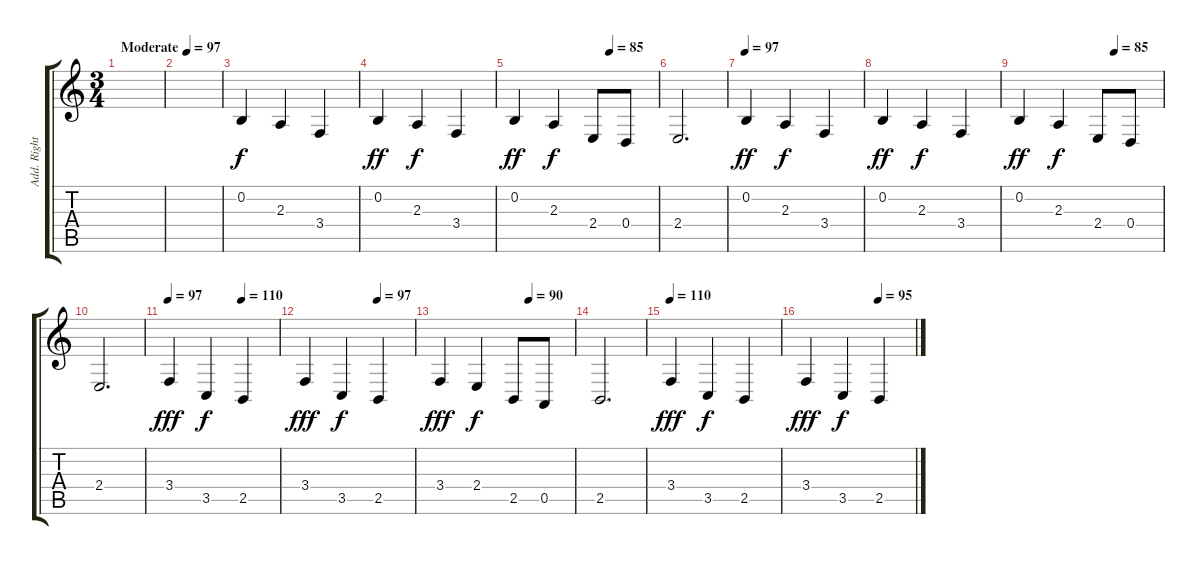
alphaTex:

\track ("Add. Right Hand" "Add. Right") {instrument synthstrings2}
\staff {score tabs}
\tuning (E4 B3 G3 D3 A2 E2) {hide}
\ts (3 4)
\tempo (97 "Moderate")
\clef g2
\ks c
|
|
\ks aminor
0.2.4 2.3.4{dy f} 3.4.4 |
0.2.4{dy ff} 2.3.4{dy f} 3.4.4 |
\tempo (85 0.6666666666666666)
0.2.4{dy ff} 2.3.4{dy f} 2.4.8 0.4.8 |
2.4.2{d} |
\tempo 97
0.2.4{dy ff} 2.3.4{dy f} 3.4.4 |
0.2.4{dy ff} 2.3.4{dy f} 3.4.4 |
\tempo (85 0.6666666666666666)
0.2.4{dy ff} 2.3.4{dy f} 2.4.8 0.4.8 |
2.4.2{d} |
\tempo 97
\tempo (110 0.6666666666666666)
3.4.4{dy fff} 3.5.4{dy f} 2.5.4 |
\tempo (97 0.6666666666666666)
3.4.4{dy fff} 3.5.4{dy f} 2.5.4 |
\tempo (90 0.6666666666666666)
3.4.4{dy fff} 2.4.4{dy f} 2.5.8 0.5.8 |
2.5.2{d} |
\tempo 110
3.4.4{dy fff} 3.5.4{dy f} 2.5.4 |
\tempo (95 0.6666666666666666)
3.4.4{dy fff} 3.5.4{dy f} 2.5.4
